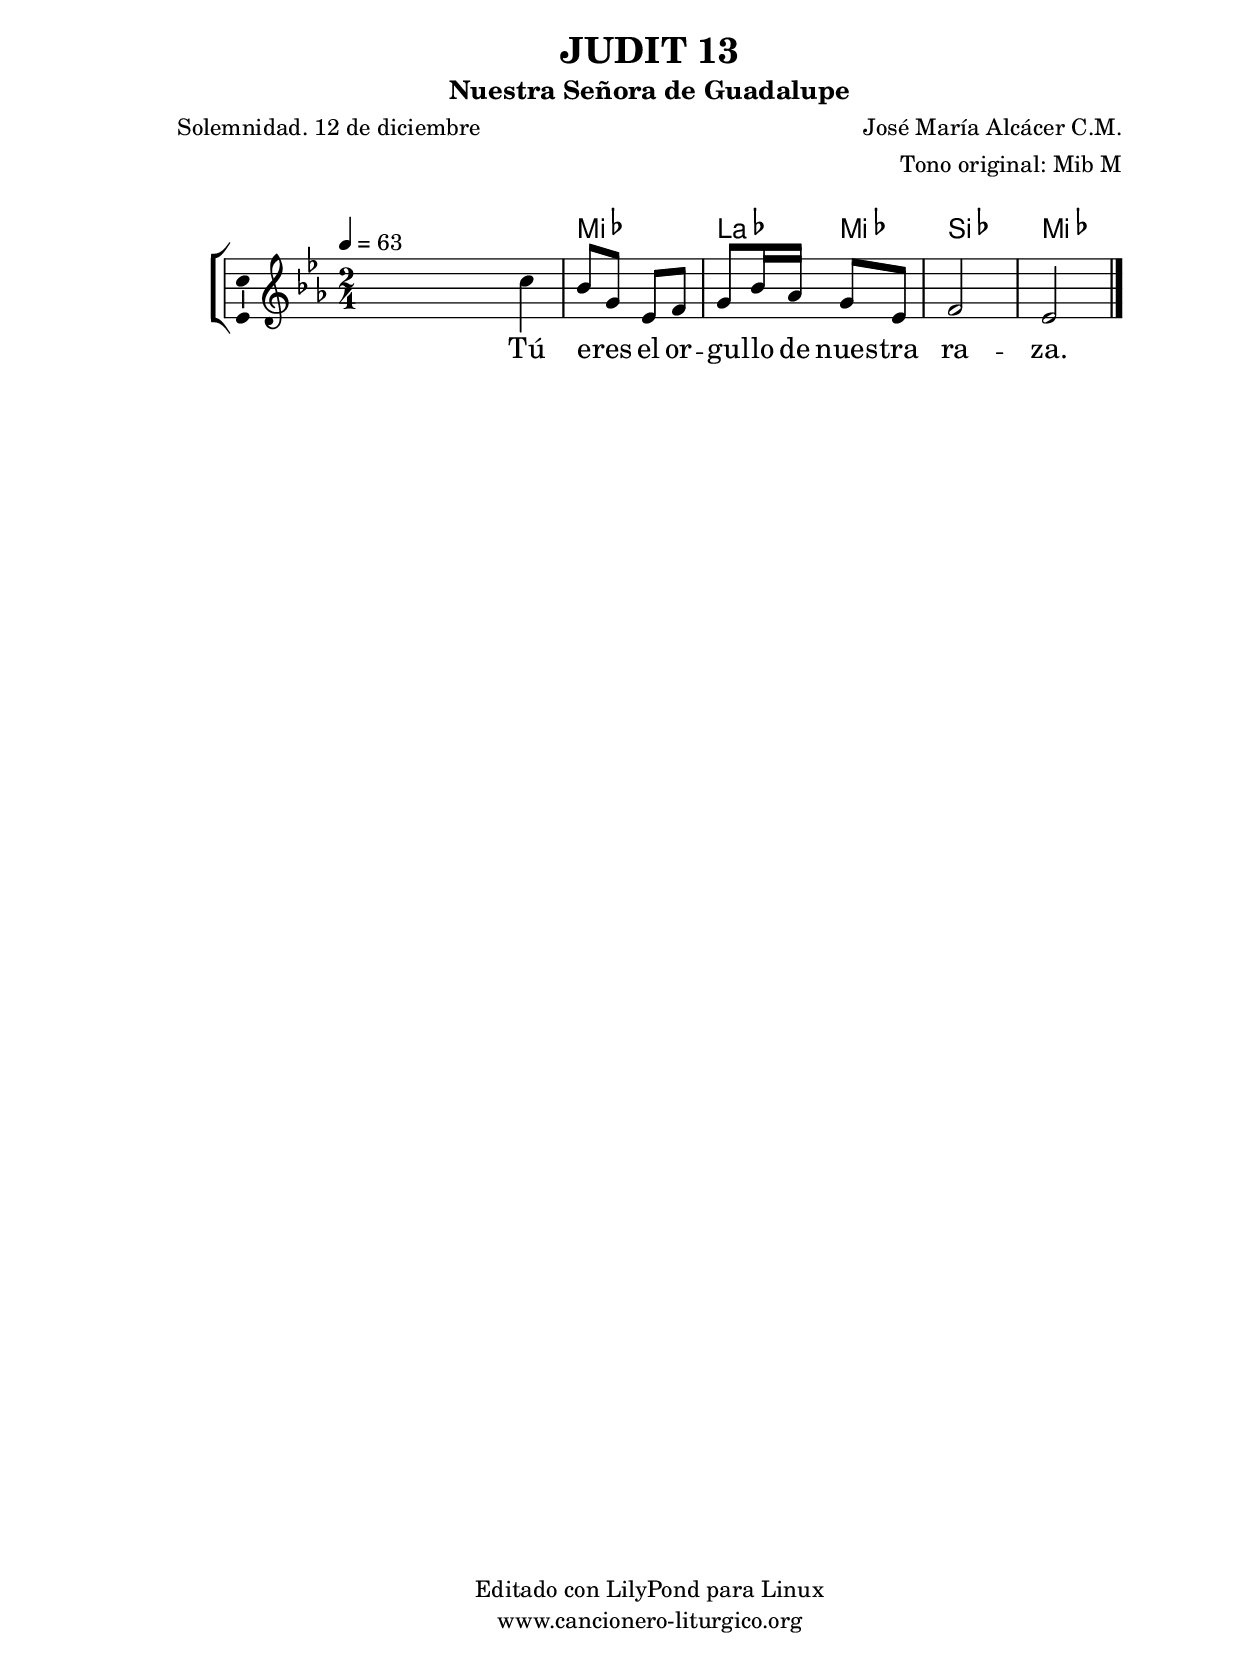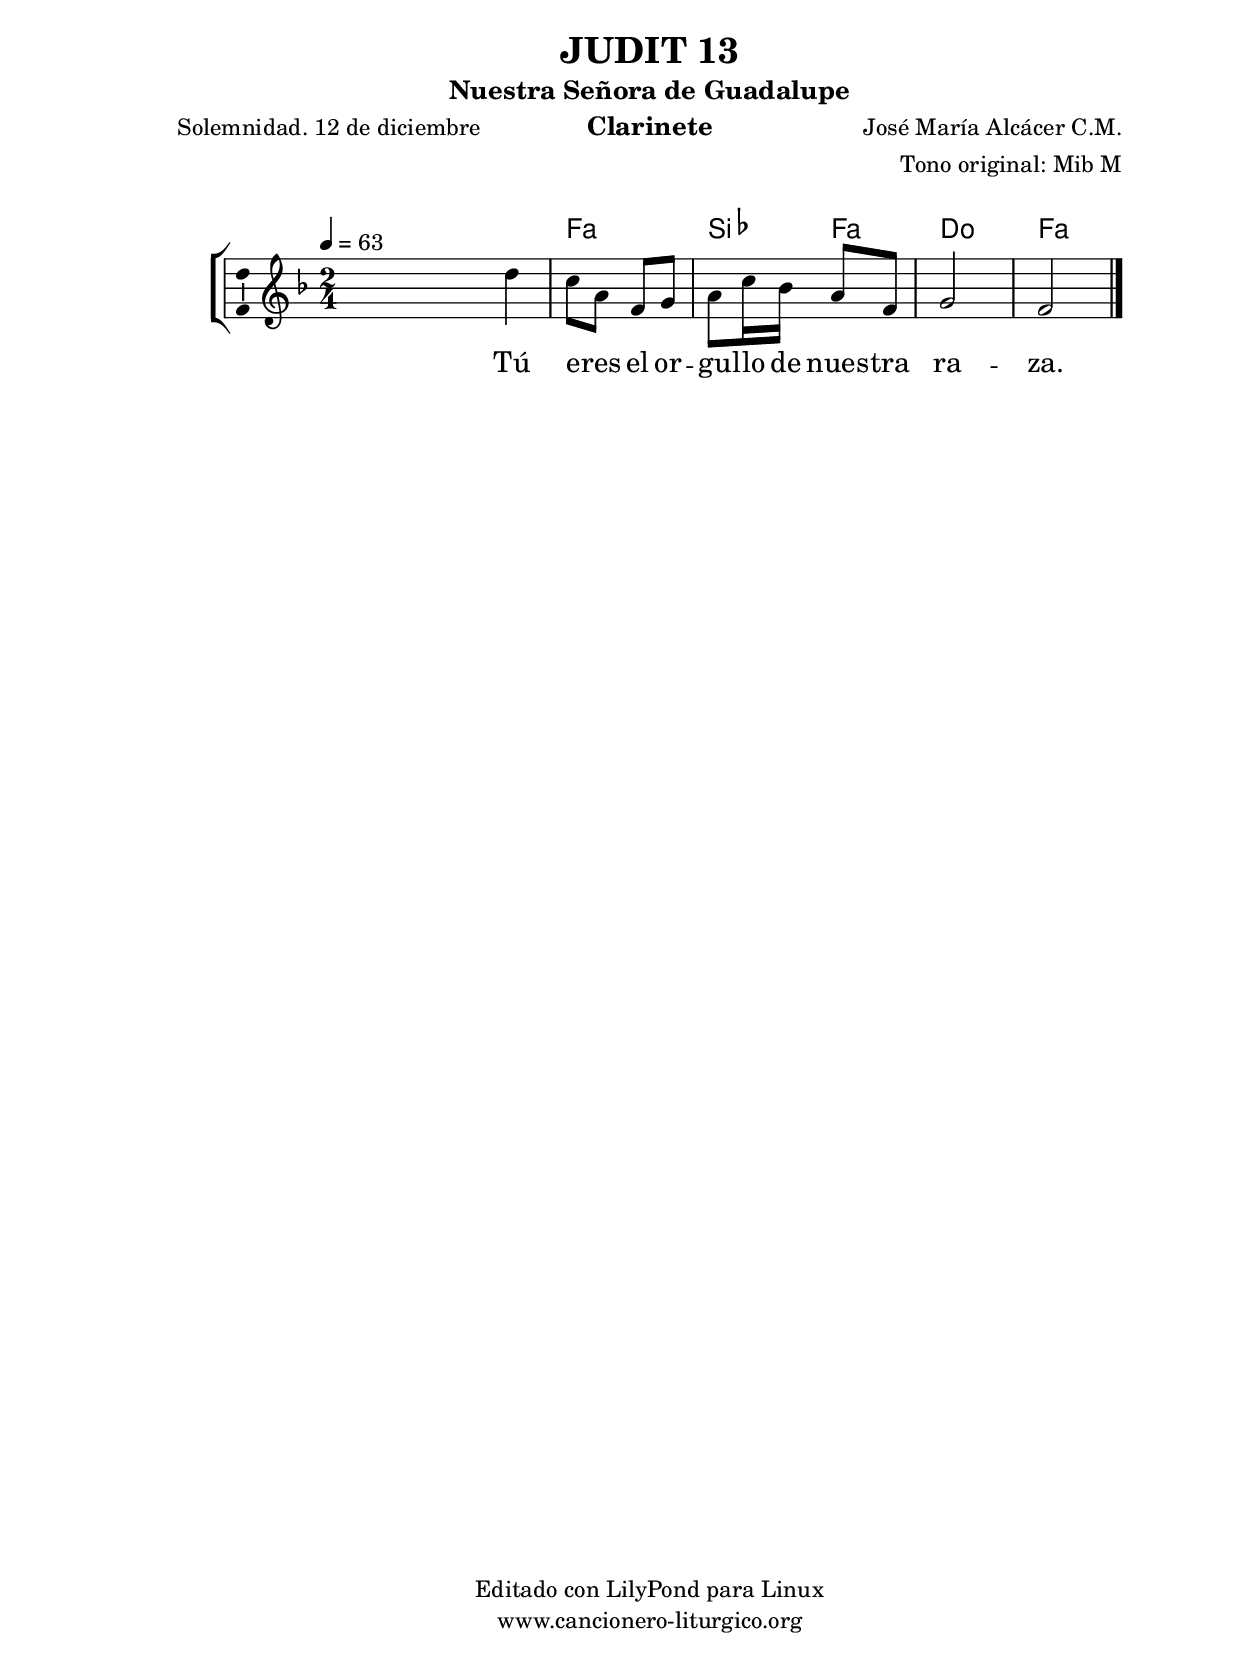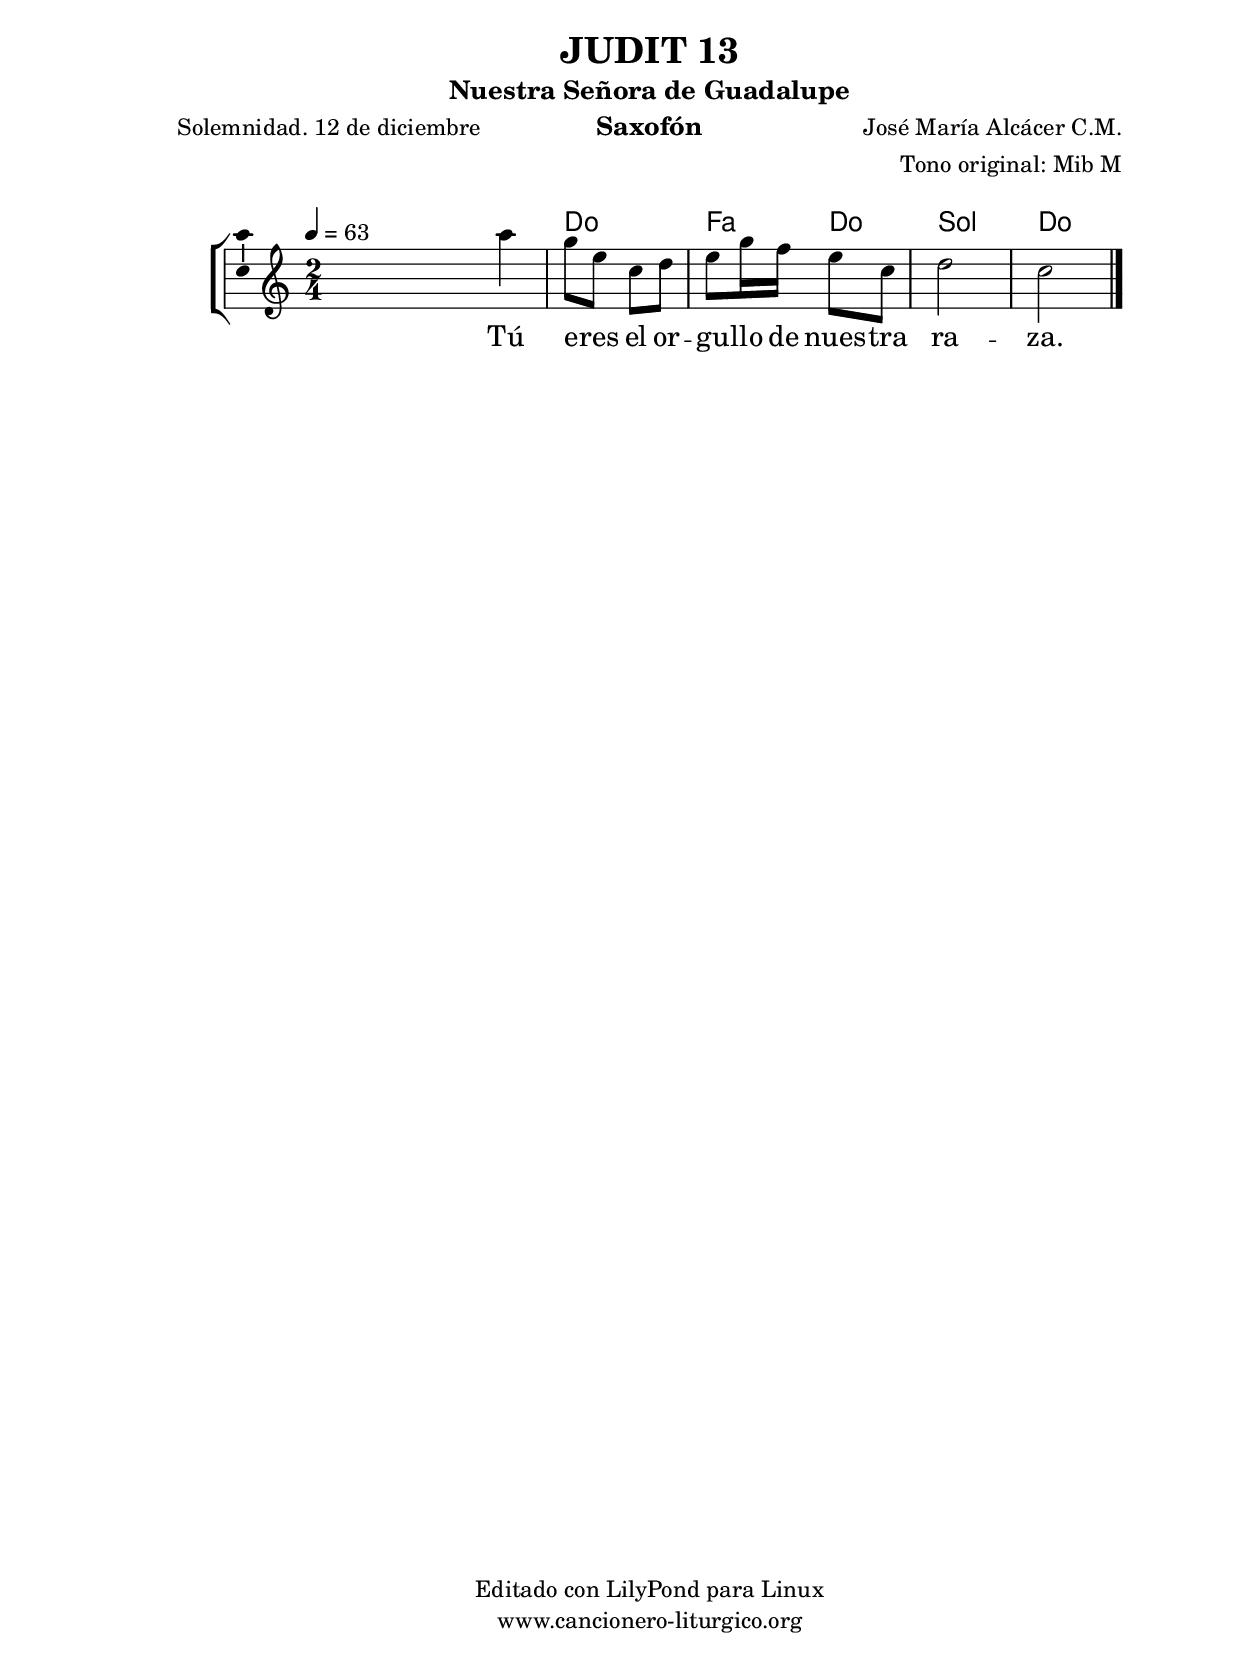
%
%para convertir .midi en .wav:
%timidity filename.midi -Ow -o finename.wav
%
%
%Para convertir de .wav a .mp3:
%lame -h -m j filename.wav
%
%
%para escuchar el midi:
%timidity nombrefichero.midi
%


%versión de lilypond para la que se ha escrito esta partitura:
\version "2.16.0"

	%Tamaño papel
	#(set-default-paper-size "a4")
	%Tamaño partitura
	#(set-global-staff-size 20)
	%No responde al pulsar sobre una nota
	#(ly:set-option 'point-and-click #f)

%parámetros del encabezamiento:
\header {
	title = "JUDIT 13"
	subtitle = "Nuestra Señora de Guadalupe"
	composer = "José María Alcácer C.M."
	poet = "Solemnidad. 12 de diciembre"
	meter = ""
	arranger = "Tono original: Mib M"
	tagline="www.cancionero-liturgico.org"
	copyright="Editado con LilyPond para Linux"
	}

%parámetros asociados al papel:
\paper  {
	oddHeaderMarkup = \markup {\fill-line { \on-the-fly #not-first-page \fromproperty #'header:title \on-the-fly #not-first-page \fromproperty #'header:composer }}
	evenHeaderMarkup = \markup {\fill-line { \fromproperty #'header:composer \fromproperty #'header:title }}
	#(set-paper-size "a4")
	print-page-number = ##f
	first-page-number = 1
	print-first-page-number = ##f
%	head-separation = 3.0 \cm
	top-margin = 2.0 \cm
	bottom-margin = 0.5\cm
%%%	bottom-margin = -1.0\cm
	left-margin = 3.0 \cm
	line-width = 16.0 \cm 
	indent = 8\mm
	interscoreline = 2.\mm
	between-system-space = 15\mm
%	para que las partituras no llenen la hoja:
	ragged-bottom = ##t
%	idem para la última hoja:
	ragged-last-bottom = ##f
%	para que las partituras llenen el ancho del papel:
	ragged-last = ##f
	after-title-space = 2.5 \cm
%page-count=1
%system-count=8

	%Flexible Vertical Spacing
%	markup-markup-spacing =
%	#'((basic-distance . 15) (minimum-distance . 15) (padding . 3))
	markup-system-spacing =
	#'((basic-distance . 15) (minimum-distance . 15) (padding . 3))
	system-system-spacing =
	#'((basic-distance . 15) (minimum-distance . 15) (padding . 3))
	score-system-spacing =
	#'((basic-distance . 15) (minimum-distance . 15) (padding . 5))
%	top-system-spacing = % header
%	#'((basic-distance . 8) (minimum-distance . 0) (padding . 3))
%	top-markup-spacing =
%	#'((basic-distance . 20) (minimum-distance . 20) (padding . 3))
	last-bottom-spacing = % footer
	#'((basic-distance . 5) (minimum-distance . 5) (padding . 3))
%	score-markup-spacing =
%	#'((basic-distance . 16) (minimum-distance . 13) (padding . 3))

	}


%parámetros que afectan a toda la partitura:
global =  {
	%clave de sol (G):
	\clef G
	%armadura:
%	\transpose e ees
	\key ees \major
	\tempo 4=63
	\set Score.tempoHideNote = ##f
	}


acordes = {
	\italianChords
	\chordmode {
%	\transpose e ees
{

s2
ees2 aes4 ees bes2 ees

	}
	}
}

melodia = 
%	\transpose e ees
{
	\relative c''{

\time 2/4
s4 c4
bes8 g ees f
g8 bes16 aes g8 ees
f2
ees2

	\bar "|."
	}
	}


texto = \lyricmode {
Tú e -- res el or -- gu -- llo de nues -- tra ra -- za.
	}


acordesStaff = \context ChordNames = acordesStaff <<
	\set chordChanges = ##t
	\acordes
	>>


vozStaff = \context Voice = vozStaff
\with {\consists "Ambitus_engraver"}
<<
%	\set Staff.instrumentName = ""
%	\set Staff.shortInstrumentName = ""
%	\set Staff.midiInstrument = #"clarinet"
%	\set Staff.midiInstrument = #"cello"
%	\set Staff.midiInstrument = #"flute"
	\set Staff.midiInstrument = #"electric guitar (jazz)"
%	\set Staff.midiInstrument = #"english horn"
%	\set Staff.midiInstrument = #"violin"
%	\set Staff.midiInstrument = #"glockenspiel"
	\set Staff.midiMinimumVolume = #0.7
	\set Staff.midiMaximumVolume = #0.9
	\global
	\melodia
	>>


textoStaff = \context Lyrics = textoStaff <<
	\lyricsto vozStaff \texto
	>>

\book {
	\score {
		\context ChoirStaff {
			\override StaffGroup.SystemStartBracket #'collapse-height = #1
			\override Score.SystemStartBar #'collapse-height = #1
			<<
			\acordesStaff
			\vozStaff
			\textoStaff
			>>
			}
		\layout {
	    		\context {
				\Lyrics
				\override LyricText #'font-size = #2
				}
	   		 \context {
				\Score
				%fontSize = #3
				\override StaffSymbol #'staff-space = #(magstep +3)
				%\override Beam #'thickness = #0.55
				%\override SpacingSpanner #'spacing-increment = #1.0
				%\override Slur #'height-limit = #1.5
				}
			}
		}
	\score {
		\unfoldRepeats
		\context ChoirStaff {
			<<
			\acordesStaff
			\vozStaff
			>>
			}
		\midi {
	  		\context {
	  			\Score
				tempoWholesPerMinute = #(ly:make-moment 70 4)
				}
			}
		}
	}

%Partitura para clarinete
#(define output-suffix "C")
\book {
	\header{
		instrument = "Clarinete"
		}
	\score {
		\context ChoirStaff {
			\override StaffGroup.SystemStartBracket #'collapse-height = #1
			\override Score.SystemStartBar #'collapse-height = #1
\transpose c d
			<<
			\acordesStaff
			\vozStaff
			\textoStaff
			>>
			}
		\layout {
	    		\context {
				\Lyrics
				\override LyricText #'font-size = #2
				}
	   		 \context {
				\Score
				%fontSize = #3
				\override StaffSymbol #'staff-space = #(magstep +3)
				%\override Beam #'thickness = #0.55
				%\override SpacingSpanner #'spacing-increment = #1.0
				%\override Slur #'height-limit = #1.5
				}
			}
		}
	}

%Partitura para saxofón
#(define output-suffix "S")
\book {
	\header{
		instrument = "Saxofón"
		}
	\score {
		\context ChoirStaff {
			\override StaffGroup.SystemStartBracket #'collapse-height = #1
			\override Score.SystemStartBar #'collapse-height = #1
\transpose c a
			<<
			\acordesStaff
			\vozStaff
			\textoStaff
			>>
			}
		\layout {
	    		\context {
				\Lyrics
				\override LyricText #'font-size = #2
				}
	   		 \context {
				\Score
				%fontSize = #3
				\override StaffSymbol #'staff-space = #(magstep +3)
				%\override Beam #'thickness = #0.55
				%\override SpacingSpanner #'spacing-increment = #1.0
				%\override Slur #'height-limit = #1.5
				}
			}
		}
	}

